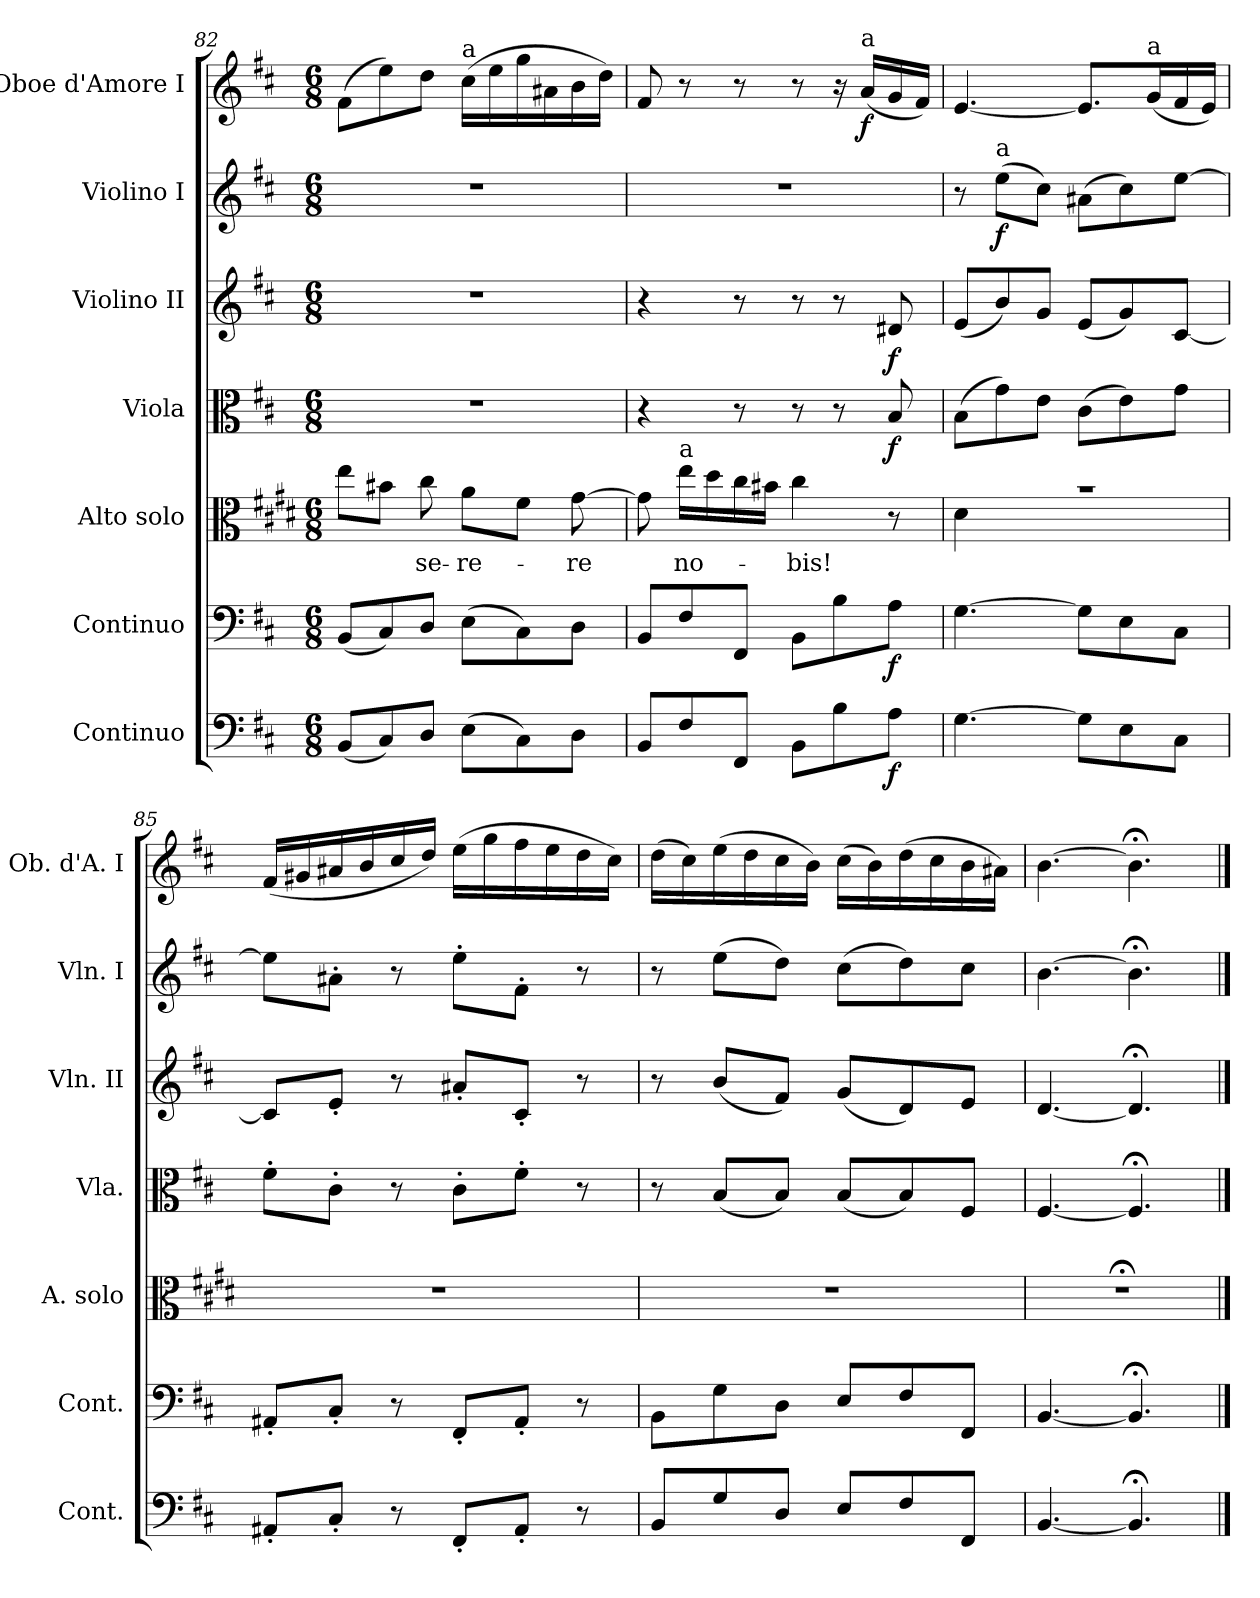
**kern	**dynam	**kern	**dynam	**kern	**text	**kern	**dynam	**kern	**dynam	**kern	**dynam	**kern	**dynam
*part7	*part7	*part6	*part6	*part5	*part5	*part4	*part4	*part3	*part3	*part2	*part2	*part1	*part1
*staff7	*staff7	*staff6	*staff6	*staff5	*staff5	*staff4	*staff4	*staff3	*staff3	*staff2	*staff2	*staff1	*staff1
*I"Continuo	*	*I"Continuo	*	*I"Alto solo	*	*I"Viola	*	*I"Violino II	*	*I"Violino I	*	*I"Oboe d'Amore I	*
*I'Cont.	*	*I'Cont.	*	*I'A. solo	*	*I'Vla.	*	*I'Vln. II	*	*I'Vln. I	*	*I'Ob. d'A. I	*
*clefF4	*	*clefF4	*	*clefC3	*	*clefC3	*	*clefG2	*	*clefG2	*	*clefG2	*
*	*	*	*	*ITrd1c2	*	*	*	*	*	*	*	*	*
*k[f#c#]	*	*k[f#c#]	*	*k[f#c#]	*	*k[f#c#]	*	*k[f#c#]	*	*k[f#c#]	*	*k[f#c#]	*
*M6/8	*	*M6/8	*	*M6/8	*	*M6/8	*	*M6/8	*	*M6/8	*	*M6/8	*
=82	=82	=82	=82	=82	=82	=82	=82	=82	=82	=82	=82	=82	=82
(8BB/L	.	(8BB/L	.	8dd\L	.	2.r	.	2.r	.	2.r	.	(8f#\L	.
8C#/)	.	8C#/)	.	8a#X\J	.	.	.	.	.	.	.	8ee\)	.
8D/J	.	8D/J	.	8b\	-se-	.	.	.	.	.	.	8dd\J	.
!	!	!	!	!	!	!	!	!	!	!	!	!LO:TX:a:t=a	!
(8E\L	.	(8E\L	.	8g\L	-re-	.	.	.	.	.	.	(16cc#\LL	.
.	.	.	.	.	.	.	.	.	.	.	.	16ee\	.
8C#\)	.	8C#\)	.	8e\J	.	.	.	.	.	.	.	16gg\	.
.	.	.	.	.	.	.	.	.	.	.	.	16a#X\	.
8D\J	.	8D\J	.	[8f#\	-re	.	.	.	.	.	.	16b\	.
.	.	.	.	.	.	.	.	.	.	.	.	16dd\JJ)	.
=83	=83	=83	=83	=83	=83	=83	=83	=83	=83	=83	=83	=83	=83
8BB/L	.	8BB/L	.	8f#\]	.	4r	.	4r	.	2.r	.	8f#/	.
!	!	!	!	!LO:TX:a:t=a	!	!	!	!	!	!	!	!	!
8F#/	.	8F#/	.	16dd\LL	no-	.	.	.	.	.	.	8r	.
.	.	.	.	16cc#\	.	.	.	.	.	.	.	.	.
8FF#/J	.	8FF#/J	.	16b\	.	8r	.	8r	.	.	.	8r	.
.	.	.	.	16a#X\JJ	.	.	.	.	.	.	.	.	.
8BB\L	.	8BB\L	.	4b\	-bis!	8r	.	8r	.	.	.	8r	.
8B\	.	8B\	.	.	.	8r	.	8r	.	.	.	16r	.
!	!	!	!	!	!	!	!	!	!	!	!	!LO:TX:a:t=a	!
!	!	!	!	!	!	!	!	!	!	!	!	!	!LO:DY:b
.	.	.	.	.	.	.	.	.	.	.	.	(16a/LL	f
!	!LO:DY:b	!	!LO:DY:b	!	!	!	!LO:DY:b	!	!LO:DY:b	!	!	!	!
8A\J	f	8A\J	f	8r	.	8B/	f	8d#X/	f	.	.	16g/	.
.	.	.	.	.	.	.	.	.	.	.	.	16f#/JJ)	.
=84	=84	=84	=84	=84	=84	=84	=84	=84	=84	=84	=84	=84	=84
*	*	*	*	*^	*	*	*	*	*	*	*	*	*
[4.G	.	[4.G\	.	2.r	4c#\	.	(8B\L	.	(8e/L	.	8r	.	[4.e/	.
!	!	!	!	!	!	!	!	!	!	!	!LO:TX:a:t=a	!	!	!
!	!	!	!	!	!	!	!	!	!	!	!	!LO:DY:b	!	!
.	.	.	.	.	.	.	8g\)	.	8b/)	.	(8ee\L	f	.	.
.	.	.	.	.	2ryy	.	8e\J	.	8g/J	.	8cc#\J)	.	.	.
8G\L]	.	8G\L]	.	.	.	.	(8c#\L	.	(8e/L	.	(8a#X\L	.	8.e/L]	.
8E\	.	8E\	.	.	.	.	8e\)	.	8g/)	.	8cc#\)	.	.	.
!	!	!	!	!	!	!	!	!	!	!	!	!	!LO:TX:a:t=a	!
.	.	.	.	.	.	.	.	.	.	.	.	.	(16g/L	.
8C#\J	.	8C#\J	.	.	.	.	8g\J	.	[8c#/J	.	[8ee\J	.	16f#/	.
.	.	.	.	.	.	.	.	.	.	.	.	.	16e/JJ)	.
*	*	*	*	*v	*v	*	*	*	*	*	*	*	*	*
=85	=85	=85	=85	=85	=85	=85	=85	=85	=85	=85	=85	=85	=85
8AA#X'/L	.	8AA#X'/L	.	2.r	.	8f#'\L	.	8c#/L]	.	8ee\L]	.	(16f#/LL	.
.	.	.	.	.	.	.	.	.	.	.	.	16g#X/	.
8C#'/J	.	8C#'/J	.	.	.	8c#'\J	.	8e'/J	.	8a#X'\J	.	16a#X/	.
.	.	.	.	.	.	.	.	.	.	.	.	16b/	.
8r	.	8r	.	.	.	8r	.	8r	.	8r	.	16cc#/	.
.	.	.	.	.	.	.	.	.	.	.	.	16dd/JJ)	.
8FF#'/L	.	8FF#'/L	.	.	.	8c#'\L	.	8a#X'/L	.	8ee'\L	.	(16ee\LL	.
.	.	.	.	.	.	.	.	.	.	.	.	16gg\	.
8AA#'/J	.	8AA#'/J	.	.	.	8f#'\J	.	8c#'/J	.	8f#'\J	.	16ff#\	.
.	.	.	.	.	.	.	.	.	.	.	.	16ee\	.
8r	.	8r	.	.	.	8r	.	8r	.	8r	.	16dd\	.
.	.	.	.	.	.	.	.	.	.	.	.	16cc#\JJ)	.
=86	=86	=86	=86	=86	=86	=86	=86	=86	=86	=86	=86	=86	=86
8BB/L	.	8BB\L	.	2.r	.	8r	.	8r	.	8r	.	(16dd\LL	.
.	.	.	.	.	.	.	.	.	.	.	.	16cc#\)	.
8G/	.	8G\	.	.	.	(8B/L	.	(8b/L	.	(8ee\L	.	(16ee\	.
.	.	.	.	.	.	.	.	.	.	.	.	16dd\	.
8D/J	.	8D\J	.	.	.	8B/J)	.	8f#/J)	.	8dd\J)	.	16cc#\	.
.	.	.	.	.	.	.	.	.	.	.	.	16b\JJ)	.
8E/L	.	8E/L	.	.	.	(8B/L	.	(8g/L	.	(8cc#\L	.	(16cc#\LL	.
.	.	.	.	.	.	.	.	.	.	.	.	16b\)	.
8F#/	.	8F#/	.	.	.	8B/)	.	8d/)	.	8dd\)	.	(16dd\	.
.	.	.	.	.	.	.	.	.	.	.	.	16cc#\	.
8FF#/J	.	8FF#/J	.	.	.	8F#/J	.	8e/J	.	8cc#\J	.	16b\	.
.	.	.	.	.	.	.	.	.	.	.	.	16a#X\JJ)	.
=87	=87	=87	=87	=87	=87	=87	=87	=87	=87	=87	=87	=87	=87
[4.BB	.	[4.BB/	.	2.r;<	.	[4.F#/	.	[4.d/	.	[4.b\	.	[4.b\	.
4.BB;<]	.	4.BB;</]	.	.	.	4.F#;</]	.	4.d;</]	.	4.b;<\]	.	4.b;<\]	.
==	==	==	==	==	==	==	==	==	==	==	==	==	==
*-	*-	*-	*-	*-	*-	*-	*-	*-	*-	*-	*-	*-	*-
